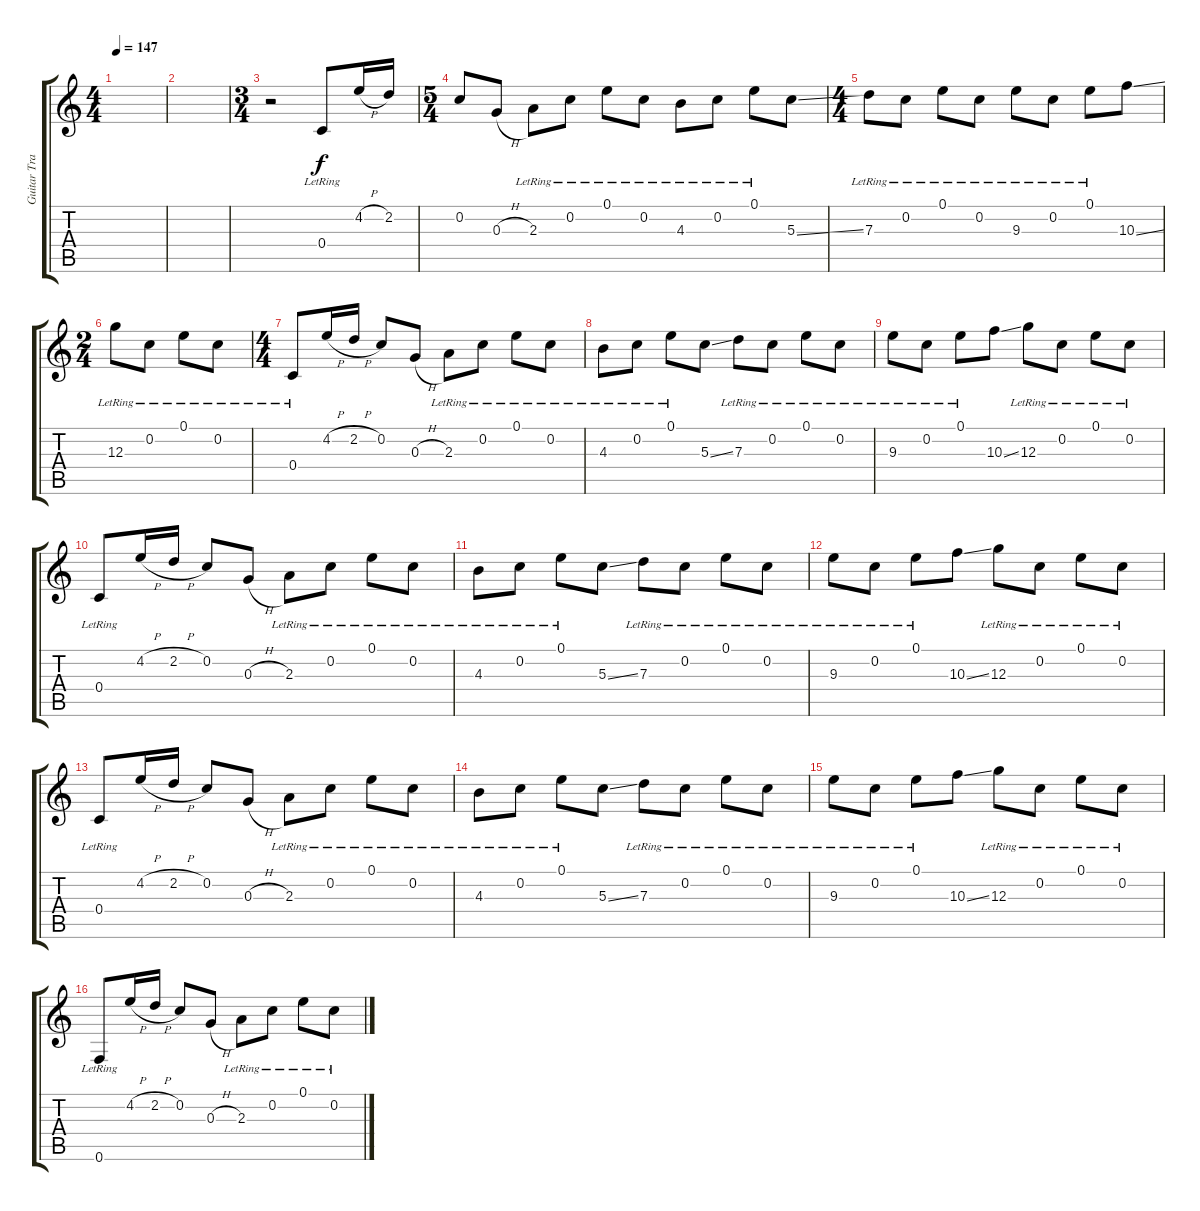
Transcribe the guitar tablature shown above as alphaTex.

\track ("Guitar Track 3" "Guitar Tra") {instrument acousticguitarnylon}
\staff {score tabs}
\tuning (E4 C4 G3 C3 A2 F2) {hide}
\ts (4 4)
\tempo 147
\clef g2
\ks c
|
|
\ts (3 4)
r.2 0.4{lr}.8 4.2{h}.16 2.2.16 |
\ts (5 4)
0.2.8 0.3{h}.8 2.3{lr}.8 0.2{lr}.8 0.1{lr}.8 0.2{lr}.8 4.3{lr}.8 0.2{lr}.8 0.1{lr}.8 5.3{ss}.8 |
\ts (4 4)
7.3{lr}.8 0.2{lr}.8 0.1{lr}.8 0.2{lr}.8 9.3{lr}.8 0.2{lr}.8 0.1{lr}.8 10.3{ss}.8 |
\ts (2 4)
12.3{lr}.8 0.2{lr}.8 0.1{lr}.8 0.2{lr}.8 |
\ts (4 4)
0.4{lr}.8 4.2{h}.16 2.2{h}.16 0.2.8 0.3{h}.8 2.3{lr}.8 0.2{lr}.8 0.1{lr}.8 0.2{lr}.8 |
4.3{lr}.8 0.2{lr}.8 0.1{lr}.8 5.3{ss}.8 7.3{lr}.8 0.2{lr}.8 0.1{lr}.8 0.2{lr}.8 |
9.3{lr}.8 0.2{lr}.8 0.1{lr}.8 10.3{ss}.8 12.3{lr}.8 0.2{lr}.8 0.1{lr}.8 0.2{lr}.8 |
0.4{lr}.8 4.2{h}.16 2.2{h}.16 0.2.8 0.3{h}.8 2.3{lr}.8 0.2{lr}.8 0.1{lr}.8 0.2{lr}.8 |
4.3{lr}.8 0.2{lr}.8 0.1{lr}.8 5.3{ss}.8 7.3{lr}.8 0.2{lr}.8 0.1{lr}.8 0.2{lr}.8 |
9.3{lr}.8 0.2{lr}.8 0.1{lr}.8 10.3{ss}.8 12.3{lr}.8 0.2{lr}.8 0.1{lr}.8 0.2{lr}.8 |
0.4{lr}.8 4.2{h}.16 2.2{h}.16 0.2.8 0.3{h}.8 2.3{lr}.8 0.2{lr}.8 0.1{lr}.8 0.2{lr}.8 |
4.3{lr}.8 0.2{lr}.8 0.1{lr}.8 5.3{ss}.8 7.3{lr}.8 0.2{lr}.8 0.1{lr}.8 0.2{lr}.8 |
9.3{lr}.8 0.2{lr}.8 0.1{lr}.8 10.3{ss}.8 12.3{lr}.8 0.2{lr}.8 0.1{lr}.8 0.2{lr}.8 |
0.6{lr}.8 4.2{h}.16 2.2{h}.16 0.2.8 0.3{h}.8 2.3{lr}.8 0.2{lr}.8 0.1{lr}.8 0.2{lr}.8
